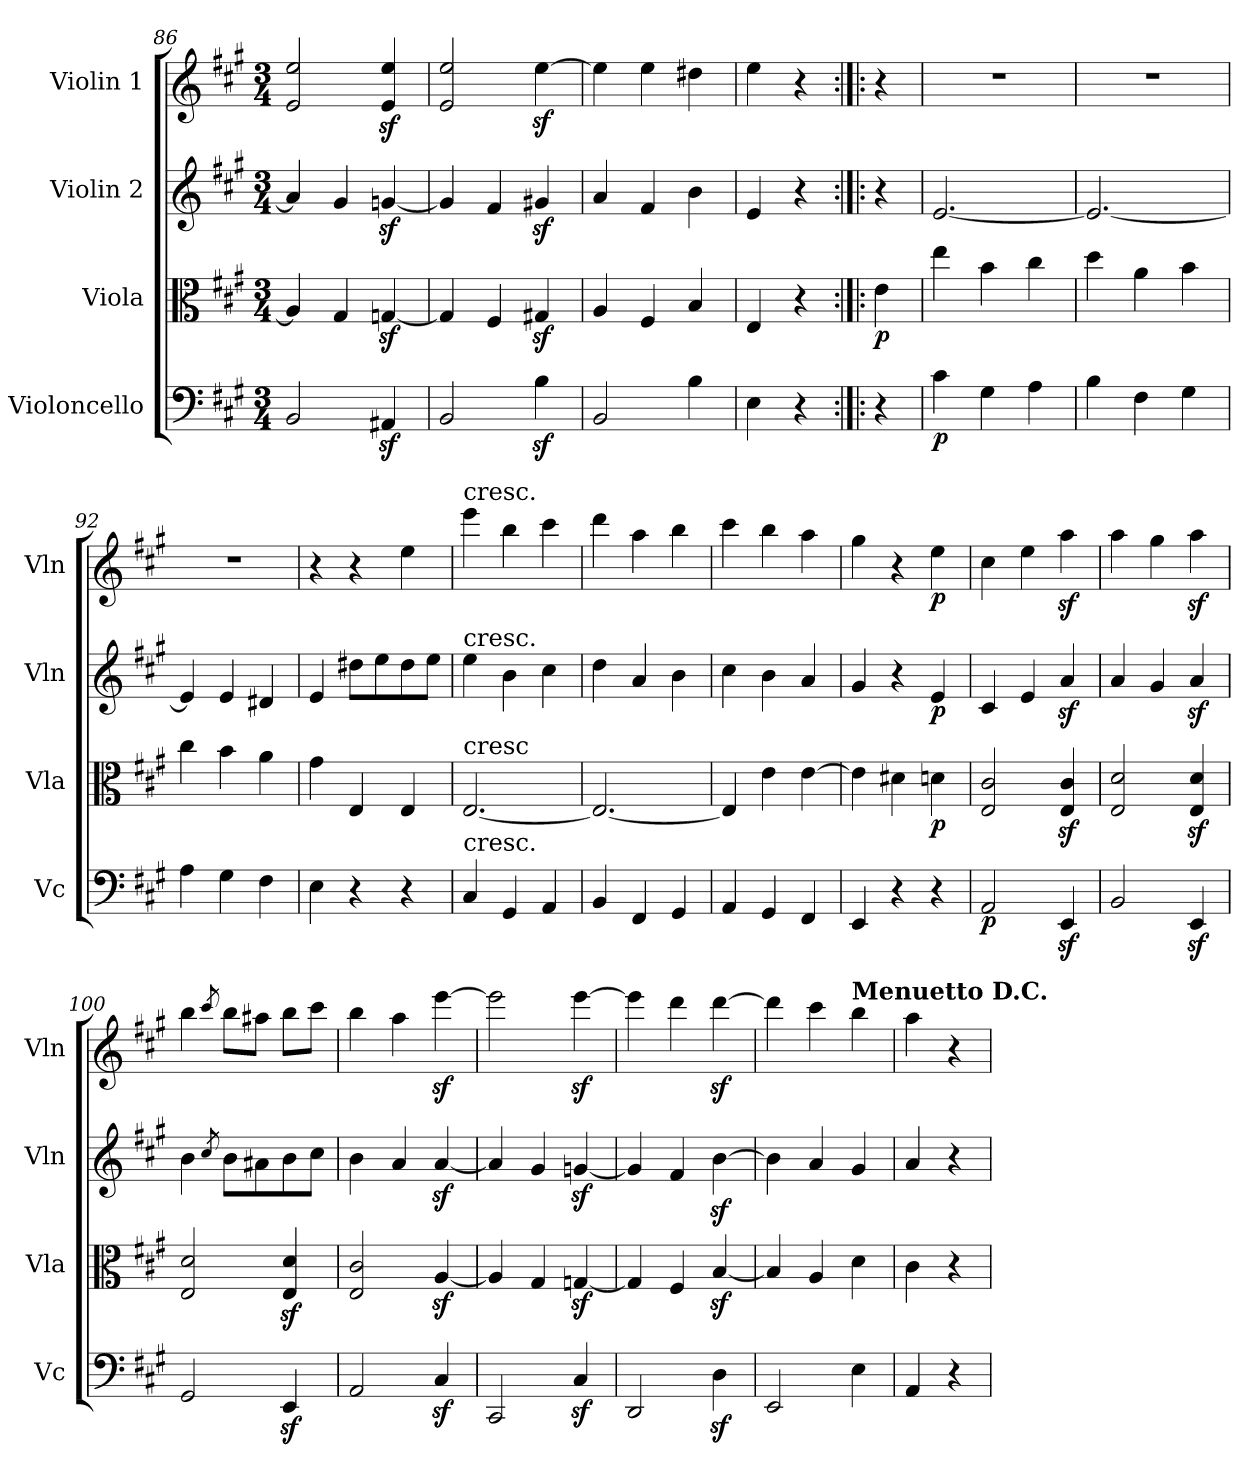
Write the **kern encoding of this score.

**kern	**dynam	**kern	**dynam	**kern	**dynam	**kern	**dynam
*part4	*part4	*part3	*part3	*part2	*part2	*part1	*part1
*staff4	*staff4	*staff3	*staff3	*staff2	*staff2	*staff1	*staff1
*I"Violoncello	*	*I"Viola	*	*I"Violin 2	*	*I"Violin 1	*
*I'Vc	*	*I'Vla	*	*I'Vln	*	*I'Vln	*
*clefF4	*	*clefC3	*	*clefG2	*	*clefG2	*
*k[f#c#g#]	*	*k[f#c#g#]	*	*k[f#c#g#]	*	*k[f#c#g#]	*
*M3/4	*	*M3/4	*	*M3/4	*	*M3/4	*
=86	=86	=86	=86	=86	=86	=86	=86
2BB/	.	4A/]	.	4a/]	.	2e/ 2ee/	.
.	.	4G#/	.	4g#/	.	.	.
4AA#Xz</	.	[4Gnz</	.	[4gnz</	.	4e/z< 4ee/z<	.
!!LO:LB:g=z
=87	=87	=87	=87	=87	=87	=87	=87
2BB/	.	4G/]	.	4g/]	.	2e/ 2ee/	.
.	.	4F#/	.	4f#/	.	.	.
4Bz<\	.	4G#Xz</	.	4g#Xz</	.	[4eez<\	.
!!LO:PB:g=z
=88	=88	=88	=88	=88	=88	=88	=88
2BB/	.	4A/	.	4a/	.	4ee\]	.
.	.	4F#/	.	4f#/	.	4ee\	.
4B\	.	4B/	.	4b\	.	4dd#X\	.
=89	=89	=89	=89	=89	=89	=89	=89
4E\	.	4E/	.	4e/	.	4ee\	.
4r	.	4r	.	4r	.	4r	.
=89X3:|!|:	=89X3:|!|:	=89X3:|!|:	=89X3:|!|:	=89X3:|!|:	=89X3:|!|:	=89X3:|!|:	=89X3:|!|:
!	!	!	!LO:DY:b	!	!	!	!
4r	.	4e\	p	4r	.	4r	.
=90	=90	=90	=90	=90	=90	=90	=90
!	!LO:DY:b	!	!	!	!	!	!
4c#\	p	4ee\	.	[2.e/	.	2.r	.
4G#\	.	4b\	.	.	.	.	.
4A\	.	4cc#\	.	.	.	.	.
=91	=91	=91	=91	=91	=91	=91	=91
4B\	.	4dd\	.	2.e/_	.	2.r	.
4F#\	.	4a\	.	.	.	.	.
4G#\	.	4b\	.	.	.	.	.
=92	=92	=92	=92	=92	=92	=92	=92
4A\	.	4cc#\	.	4e/]	.	2.r	.
4G#\	.	4b\	.	4e/	.	.	.
4F#\	.	4a\	.	4d#X/	.	.	.
=93	=93	=93	=93	=93	=93	=93	=93
4E\	.	4g#\	.	4e/	.	4r	.
4r	.	4E/	.	8dd#X\L	.	4r	.
.	.	.	.	8ee\	.	.	.
4r	.	4E/	.	8dd#\	.	4ee\	.
.	.	.	.	8ee\J	.	.	.
!!LO:LB:g=z
=94	=94	=94	=94	=94	=94	=94	=94
!	!	!	!	!	!	!LO:TX:a:t=cresc.	!
!	!	!	!	!LO:TX:a:t=cresc.	!	!	!
!	!	!LO:TX:a:t=cresc	!	!	!	!	!
!LO:TX:a:t=cresc.	!	!	!	!	!	!	!
4C#/	.	[2.E/	.	4ee\	.	4eee\	.
4GG#/	.	.	.	4b\	.	4bb\	.
4AA/	.	.	.	4cc#\	.	4ccc#\	.
=95	=95	=95	=95	=95	=95	=95	=95
4BB/	.	2.E/_	.	4dd\	.	4ddd\	.
4FF#/	.	.	.	4a/	.	4aa\	.
4GG#/	.	.	.	4b\	.	4bb\	.
=96	=96	=96	=96	=96	=96	=96	=96
4AA/	.	4E/]	.	4cc#\	.	4ccc#\	.
4GG#/	.	4e\	.	4b\	.	4bb\	.
4FF#/	.	[4e\	.	4a/	.	4aa\	.
=97	=97	=97	=97	=97	=97	=97	=97
4EE/	.	4e\]	.	4g#/	.	4gg#\	.
4r	.	4d#X\	.	4r	.	4r	.
!	!	!	!LO:DY:b	!	!LO:DY:b	!	!LO:DY:b
4r	.	4dn\	p	4e/	p	4ee\	p
=98	=98	=98	=98	=98	=98	=98	=98
!	!LO:DY:b	!	!	!	!	!	!
2AA/	p	2E/ 2c#/	.	4c#/	.	4cc#\	.
.	.	.	.	4e/	.	4ee\	.
4EEz</	.	4E/z< 4c#/z<	.	4az</	.	4aaz<\	.
=99	=99	=99	=99	=99	=99	=99	=99
2BB/	.	2E/ 2d/	.	4a/	.	4aa\	.
.	.	.	.	4g#/	.	4gg#\	.
4EEz</	.	4E/z< 4d/z<	.	4az</	.	4aaz<\	.
!!LO:PB:g=z
=100	=100	=100	=100	=100	=100	=100	=100
2GG#/	.	2E/ 2d/	.	4b\	.	4bb\	.
.	.	.	.	8qcc#/	.	8qccc#/	.
.	.	.	.	8b\L	.	8bb\L	.
.	.	.	.	8a#X\	.	8aa#X\J	.
4EEz</	.	4E/z< 4d/z<	.	8b\	.	8bb\L	.
.	.	.	.	8cc#\J	.	8ccc#\J	.
=101	=101	=101	=101	=101	=101	=101	=101
2AA/	.	2E/ 2c#/	.	4b\	.	4bb\	.
.	.	.	.	4a/	.	4aa\	.
4C#z</	.	[4Az</	.	[4az</	.	[4eeez<\	.
=102	=102	=102	=102	=102	=102	=102	=102
2CC#/	.	4A/]	.	4a/]	.	2eee\]	.
.	.	4G#/	.	4g#/	.	.	.
4C#z</	.	[4Gnz</	.	[4gnz</	.	[4eeez<\	.
=103	=103	=103	=103	=103	=103	=103	=103
2DD/	.	4G/]	.	4g/]	.	4eee\]	.
.	.	4F#/	.	4f#/	.	4ddd\	.
4Dz<\	.	[4Bz</	.	[4bz<\	.	[4dddz<\	.
!!LO:LB:g=z
=104	=104	=104	=104	=104	=104	=104	=104
2EE/	.	4B/]	.	4b\]	.	4ddd\]	.
.	.	4A/	.	4a/	.	4ccc#\	.
!	!	!	!	!	!	!LO:TX:a:B:t=Menuetto D.C.	!
4E\	.	4d\	.	4g#/	.	4bb\	.
=105	=105	=105	=105	=105	=105	=105	=105
4AA/	.	4c#\	.	4a/	.	4aa\	.
4r	.	4r	.	4r	.	4r	.
=	=	=	=	=	=	=	=
*-	*-	*-	*-	*-	*-	*-	*-
